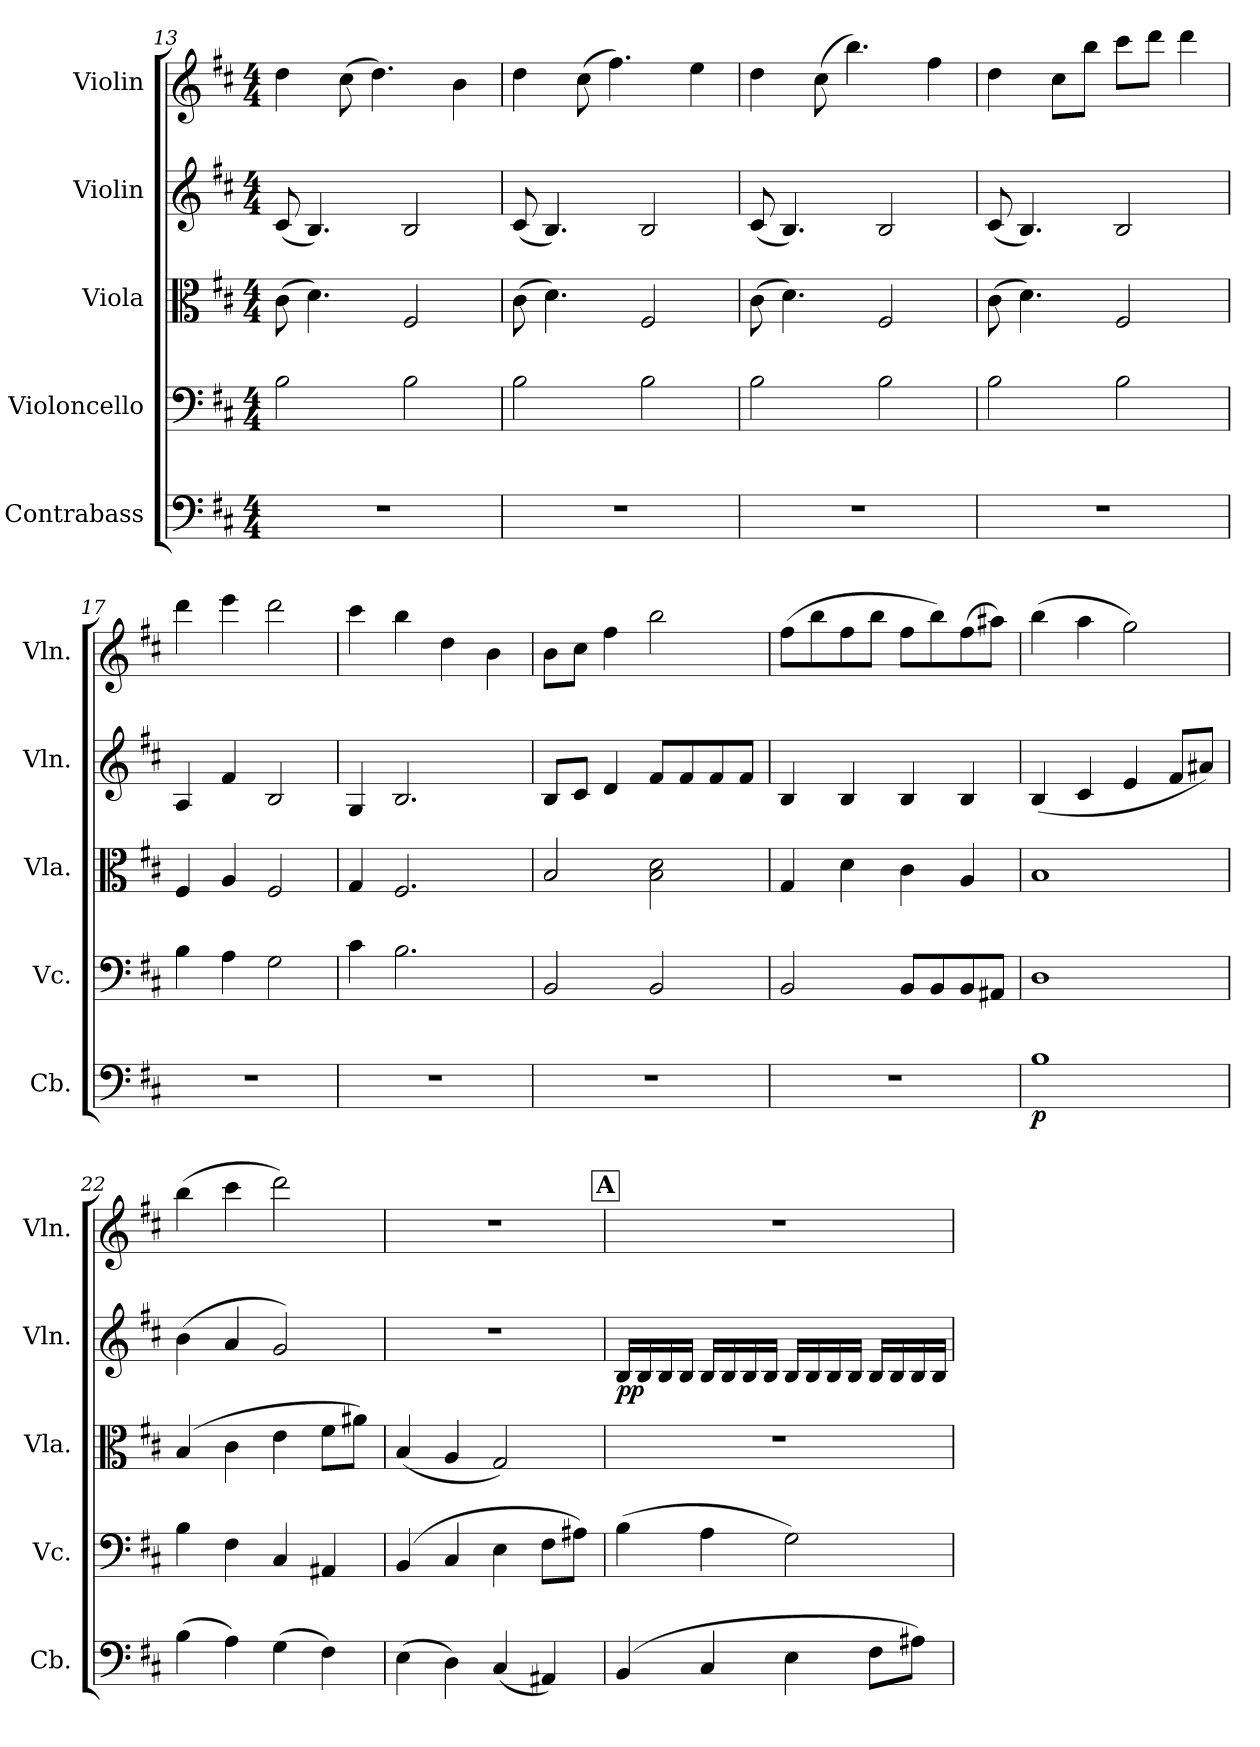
**kern	**dynam	**kern	**kern	**kern	**dynam	**kern
*part5	*part5	*part4	*part3	*part2	*part2	*part1
*staff5	*staff5	*staff4	*staff3	*staff2	*staff2	*staff1
*I"Contrabass	*	*I"Violoncello	*I"Viola	*I"Violin	*	*I"Violin
*I'Cb.	*	*I'Vc.	*I'Vla.	*I'Vln.	*	*I'Vln.
*clefF4	*	*clefF4	*clefC3	*clefG2	*	*clefG2
*ITrd7c12	*	*	*	*	*	*
*k[f#c#]	*	*k[f#c#]	*k[f#c#]	*k[f#c#]	*	*k[f#c#]
*M4/4	*	*M4/4	*M4/4	*M4/4	*	*M4/4
=13	=13	=13	=13	=13	=13	=13
1r	.	2B\	(>8c#\	(<8c#/	.	4dd\
.	.	.	4.d\)	4.B/)	.	.
.	.	.	.	.	.	(>8cc#\
.	.	.	.	.	.	4.dd\)
.	.	2B\	2F#/	2B/	.	.
.	.	.	.	.	.	4b\
=14	=14	=14	=14	=14	=14	=14
1r	.	2B\	(>8c#\	(<8c#/	.	4dd\
.	.	.	4.d\)	4.B/)	.	.
.	.	.	.	.	.	(>8cc#\
.	.	.	.	.	.	4.ff#\)
.	.	2B\	2F#/	2B/	.	.
.	.	.	.	.	.	4ee\
=15	=15	=15	=15	=15	=15	=15
1r	.	2B\	(>8c#\	(<8c#/	.	4dd\
.	.	.	4.d\)	4.B/)	.	.
.	.	.	.	.	.	(>8cc#\
.	.	.	.	.	.	4.bb\)
.	.	2B\	2F#/	2B/	.	.
.	.	.	.	.	.	4ff#\
=16	=16	=16	=16	=16	=16	=16
1r	.	2B\	(>8c#\	(<8c#/	.	4dd\
.	.	.	4.d\)	4.B/)	.	.
.	.	.	.	.	.	8cc#\L
.	.	.	.	.	.	8bb\J
.	.	2B\	2F#/	2B/	.	8ccc#\L
.	.	.	.	.	.	8ddd\J
.	.	.	.	.	.	4ddd\
!!LO:PB:g=z
=17	=17	=17	=17	=17	=17	=17
1r	.	4B\	4F#/	4A/	.	4ddd\
.	.	4A\	4A/	4f#/	.	4eee\
.	.	2G\	2F#/	2B/	.	2ddd\
=18	=18	=18	=18	=18	=18	=18
1r	.	4c#\	4G/	4G/	.	4ccc#\
.	.	2.B\	2.F#/	2.B/	.	4bb\
.	.	.	.	.	.	4dd\
.	.	.	.	.	.	4b\
=19	=19	=19	=19	=19	=19	=19
1r	.	2BB/	2B/	8B/L	.	8b\L
.	.	.	.	8c#/J	.	8cc#\J
.	.	.	.	4d/	.	4ff#\
.	.	2BB/	2B\ 2d\	8f#/L	.	2bb\
.	.	.	.	8f#/	.	.
.	.	.	.	8f#/	.	.
.	.	.	.	8f#/J	.	.
=20	=20	=20	=20	=20	=20	=20
1r	.	2BB/	4G/	4B/	.	(>8ff#\L
.	.	.	.	.	.	8bb\
.	.	.	4d\	4B/	.	8ff#\
.	.	.	.	.	.	8bb\J
.	.	8BB/L	4c#\	4B/	.	8ff#\L
.	.	8BB/	.	.	.	8bb\)
.	.	8BB/	4A/	4B/	.	(>8ff#\
.	.	8AA#X/J	.	.	.	8aa#X\J)
=21	=21	=21	=21	=21	=21	=21
!	!LO:DY:b	!	!	!	!	!
1BB	p	1D	1B	(<4B/	.	(>4bb\
.	.	.	.	4c#/	.	4aa\
.	.	.	.	4e/	.	2gg\)
.	.	.	.	8f#/L	.	.
.	.	.	.	8a#X/J)	.	.
=22	=22	=22	=22	=22	=22	=22
(>4BB\	.	4B\	(>4B/	(>4b\	.	(>4bb\
4AA\)	.	4F#\	4c#\	4a/	.	4ccc#\
(>4GG\	.	4C#/	4e\	2g/)	.	2ddd\)
4FF#\)	.	4AA#X/	8f#\L	.	.	.
.	.	.	8a#X\J)	.	.	.
!!LO:LB:g=z
=23	=23	=23	=23	=23	=23	=23
(>4EE\	.	(>4BB/	(<4B/	1r	.	1r
4DD\)	.	4C#/	4A/	.	.	.
(<4CC#/	.	4E\	2G/)	.	.	.
4AAA#X/)	.	8F#\L	.	.	.	.
.	.	8A#X\J)	.	.	.	.
!!LO:REH:place=s1:a:B:fs=14:t=A
=24	=24	=24	=24	=24	=24	=24
!	!	!	!	!	!LO:DY:b	!
(>4BBB/	.	(>4B\	1r	16B/LL	pp	1r
.	.	.	.	16B/	.	.
.	.	.	.	16B/	.	.
.	.	.	.	16B/JJ	.	.
4CC#/	.	4A\	.	16B/LL	.	.
.	.	.	.	16B/	.	.
.	.	.	.	16B/	.	.
.	.	.	.	16B/JJ	.	.
4EE\	.	2G\)	.	16B/LL	.	.
.	.	.	.	16B/	.	.
.	.	.	.	16B/	.	.
.	.	.	.	16B/JJ	.	.
8FF#\L	.	.	.	16B/LL	.	.
.	.	.	.	16B/	.	.
8AA#X\J)	.	.	.	16B/	.	.
.	.	.	.	16B/JJ	.	.
=	=	=	=	=	=	=
*-	*-	*-	*-	*-	*-	*-
